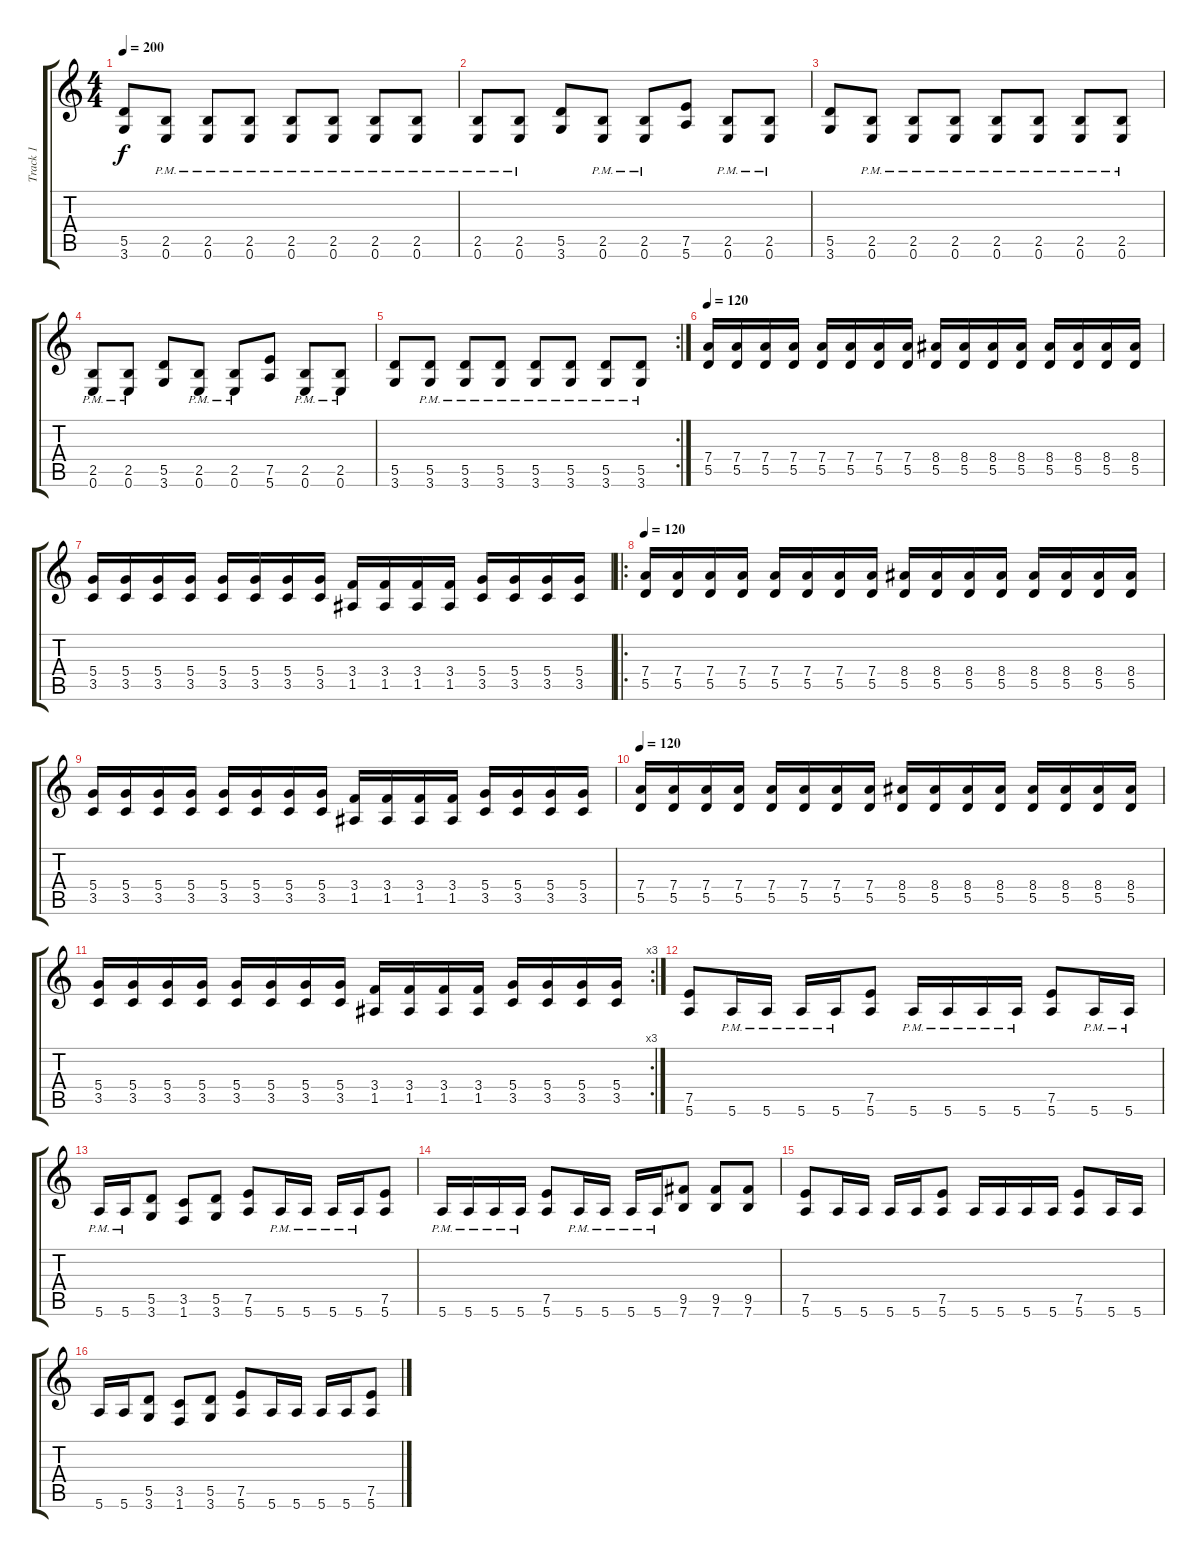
\track ("Track 1" "Track 1") {instrument distortionguitar}
\staff {score tabs}
\tuning (E4 B3 G3 D3 A2 E2) {hide}
\ts (4 4)
\tempo 200
\clef g2
\ks c
(5.5 3.6).8{dy f} (2.5{pm} 0.6).8 (2.5{pm} 0.6).8 (2.5{pm} 0.6).8 (2.5{pm} 0.6).8 (2.5{pm} 0.6).8 (2.5{pm} 0.6).8 (2.5{pm} 0.6).8 |
(2.5{pm} 0.6).8 (2.5{pm} 0.6).8 (5.5 3.6).8 (2.5{pm} 0.6).8 (2.5{pm} 0.6).8 (7.5 5.6).8 (2.5{pm} 0.6).8 (2.5{pm} 0.6).8 |
(5.5 3.6).8 (2.5{pm} 0.6).8 (2.5{pm} 0.6).8 (2.5{pm} 0.6).8 (2.5{pm} 0.6).8 (2.5{pm} 0.6).8 (2.5{pm} 0.6).8 (2.5{pm} 0.6).8 |
(2.5{pm} 0.6).8 (2.5{pm} 0.6).8 (5.5 3.6).8 (2.5{pm} 0.6).8 (2.5{pm} 0.6).8 (7.5 5.6).8 (2.5{pm} 0.6).8 (2.5{pm} 0.6).8 |
\rc 2
(5.5 3.6).8 (5.5{pm} 3.6{pm}).8 (5.5{pm} 3.6{pm}).8 (5.5{pm} 3.6{pm}).8 (5.5{pm} 3.6{pm}).8 (5.5{pm} 3.6{pm}).8 (5.5{pm} 3.6{pm}).8 (5.5{pm} 3.6{pm}).8 |
\tempo 120
(7.4 5.5).16 (7.4 5.5).16 (7.4 5.5).16 (7.4 5.5).16 (7.4 5.5).16 (7.4 5.5).16 (7.4 5.5).16 (7.4 5.5).16 (8.4 5.5).16 (8.4 5.5).16 (8.4 5.5).16 (8.4 5.5).16 (8.4 5.5).16 (8.4 5.5).16 (8.4 5.5).16 (8.4 5.5).16 |
(5.4 3.5).16 (5.4 3.5).16 (5.4 3.5).16 (5.4 3.5).16 (5.4 3.5).16 (5.4 3.5).16 (5.4 3.5).16 (5.4 3.5).16 (3.4 1.5).16 (3.4 1.5).16 (3.4 1.5).16 (3.4 1.5).16 (5.4 3.5).16 (5.4 3.5).16 (5.4 3.5).16 (5.4 3.5).16 |
\ro
\tempo 120
(7.4 5.5).16 (7.4 5.5).16 (7.4 5.5).16 (7.4 5.5).16 (7.4 5.5).16 (7.4 5.5).16 (7.4 5.5).16 (7.4 5.5).16 (8.4 5.5).16 (8.4 5.5).16 (8.4 5.5).16 (8.4 5.5).16 (8.4 5.5).16 (8.4 5.5).16 (8.4 5.5).16 (8.4 5.5).16 |
(5.4 3.5).16 (5.4 3.5).16 (5.4 3.5).16 (5.4 3.5).16 (5.4 3.5).16 (5.4 3.5).16 (5.4 3.5).16 (5.4 3.5).16 (3.4 1.5).16 (3.4 1.5).16 (3.4 1.5).16 (3.4 1.5).16 (5.4 3.5).16 (5.4 3.5).16 (5.4 3.5).16 (5.4 3.5).16 |
\tempo 120
(7.4 5.5).16 (7.4 5.5).16 (7.4 5.5).16 (7.4 5.5).16 (7.4 5.5).16 (7.4 5.5).16 (7.4 5.5).16 (7.4 5.5).16 (8.4 5.5).16 (8.4 5.5).16 (8.4 5.5).16 (8.4 5.5).16 (8.4 5.5).16 (8.4 5.5).16 (8.4 5.5).16 (8.4 5.5).16 |
\rc 3
(5.4 3.5).16 (5.4 3.5).16 (5.4 3.5).16 (5.4 3.5).16 (5.4 3.5).16 (5.4 3.5).16 (5.4 3.5).16 (5.4 3.5).16 (3.4 1.5).16 (3.4 1.5).16 (3.4 1.5).16 (3.4 1.5).16 (5.4 3.5).16 (5.4 3.5).16 (5.4 3.5).16 (5.4 3.5).16 |
(7.5 5.6).8 5.6{pm}.16 5.6{pm}.16 5.6{pm}.16 5.6{pm}.16 (7.5 5.6).8 5.6{pm}.16 5.6{pm}.16 5.6{pm}.16 5.6{pm}.16 (7.5 5.6).8 5.6{pm}.16 5.6{pm}.16 |
5.6{pm}.16 5.6{pm}.16 (5.5 3.6).8 (3.5 1.6).8 (5.5 3.6).8 (7.5 5.6).8 5.6{pm}.16 5.6{pm}.16 5.6{pm}.16 5.6{pm}.16 (7.5 5.6).8 |
5.6{pm}.16 5.6{pm}.16 5.6{pm}.16 5.6{pm}.16 (7.5 5.6).8 5.6{pm}.16 5.6{pm}.16 5.6{pm}.16 5.6{pm}.16 (9.5 7.6).8 (9.5 7.6).8 (9.5 7.6).8 |
(7.5 5.6).8 5.6.16 5.6.16 5.6.16 5.6.16 (7.5 5.6).8 5.6.16 5.6.16 5.6.16 5.6.16 (7.5 5.6).8 5.6.16 5.6.16 |
5.6.16 5.6.16 (5.5 3.6).8 (3.5 1.6).8 (5.5 3.6).8 (7.5 5.6).8 5.6.16 5.6.16 5.6.16 5.6.16 (7.5 5.6).8
